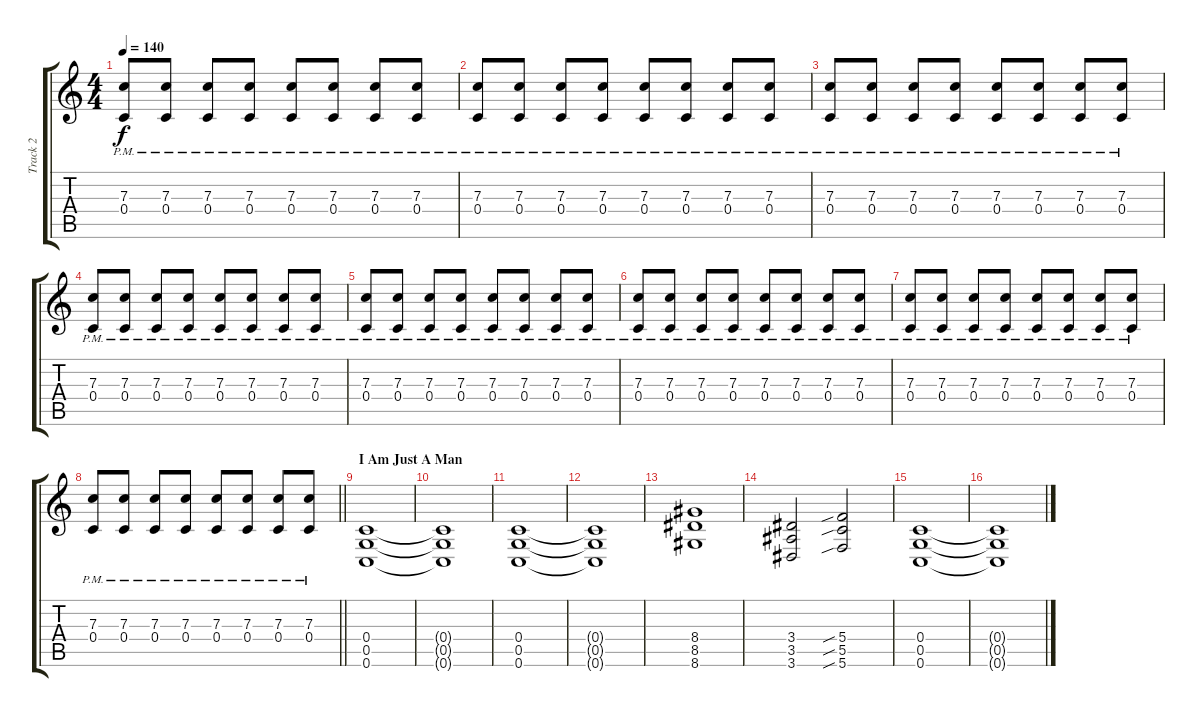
\track ("Track 2" "Track 2") {instrument distortionguitar}
\staff {score tabs}
\tuning (D4 A3 F3 C3 G2 C2) {hide}
\ts (4 4)
\tempo 140
\clef g2
\ks c
(7.3{pm} 0.4{pm}).8{dy f} (7.3{pm} 0.4{pm}).8 (7.3{pm} 0.4{pm}).8 (7.3{pm} 0.4{pm}).8 (7.3{pm} 0.4{pm}).8 (7.3{pm} 0.4{pm}).8 (7.3{pm} 0.4{pm}).8 (7.3{pm} 0.4{pm}).8 |
(7.3{pm} 0.4{pm}).8 (7.3{pm} 0.4{pm}).8 (7.3{pm} 0.4{pm}).8 (7.3{pm} 0.4{pm}).8 (7.3{pm} 0.4{pm}).8 (7.3{pm} 0.4{pm}).8 (7.3{pm} 0.4{pm}).8 (7.3{pm} 0.4{pm}).8 |
(7.3{pm} 0.4{pm}).8 (7.3{pm} 0.4{pm}).8 (7.3{pm} 0.4{pm}).8 (7.3{pm} 0.4{pm}).8 (7.3{pm} 0.4{pm}).8 (7.3{pm} 0.4{pm}).8 (7.3{pm} 0.4{pm}).8 (7.3{pm} 0.4{pm}).8 |
(7.3{pm} 0.4{pm}).8 (7.3{pm} 0.4{pm}).8 (7.3{pm} 0.4{pm}).8 (7.3{pm} 0.4{pm}).8 (7.3{pm} 0.4{pm}).8 (7.3{pm} 0.4{pm}).8 (7.3{pm} 0.4{pm}).8 (7.3{pm} 0.4{pm}).8 |
(7.3{pm} 0.4{pm}).8 (7.3{pm} 0.4{pm}).8 (7.3{pm} 0.4{pm}).8 (7.3{pm} 0.4{pm}).8 (7.3{pm} 0.4{pm}).8 (7.3{pm} 0.4{pm}).8 (7.3{pm} 0.4{pm}).8 (7.3{pm} 0.4{pm}).8 |
(7.3{pm} 0.4{pm}).8 (7.3{pm} 0.4{pm}).8 (7.3{pm} 0.4{pm}).8 (7.3{pm} 0.4{pm}).8 (7.3{pm} 0.4{pm}).8 (7.3{pm} 0.4{pm}).8 (7.3{pm} 0.4{pm}).8 (7.3{pm} 0.4{pm}).8 |
(7.3{pm} 0.4{pm}).8 (7.3{pm} 0.4{pm}).8 (7.3{pm} 0.4{pm}).8 (7.3{pm} 0.4{pm}).8 (7.3{pm} 0.4{pm}).8 (7.3{pm} 0.4{pm}).8 (7.3{pm} 0.4{pm}).8 (7.3{pm} 0.4{pm}).8 |
\barLineRight lightlight
(7.3{pm} 0.4{pm}).8 (7.3{pm} 0.4{pm}).8 (7.3{pm} 0.4{pm}).8 (7.3{pm} 0.4{pm}).8 (7.3{pm} 0.4{pm}).8 (7.3{pm} 0.4{pm}).8 (7.3{pm} 0.4{pm}).8 (7.3{pm} 0.4{pm}).8 |
\section ("" "I Am Just A Man")
(0.4 0.5 0.6).1 |
(0.4{t} 0.5{t} 0.6{t}).1 |
(0.4 0.5 0.6).1 |
(0.4{t} 0.5{t} 0.6{t}).1 |
(8.4 8.5 8.6).1 |
(3.4 3.5 3.6).2 (5.4{sib} 5.5{sib} 5.6{sib}).2 |
(0.4 0.5 0.6).1 |
(0.4{t} 0.5{t} 0.6{t}).1
